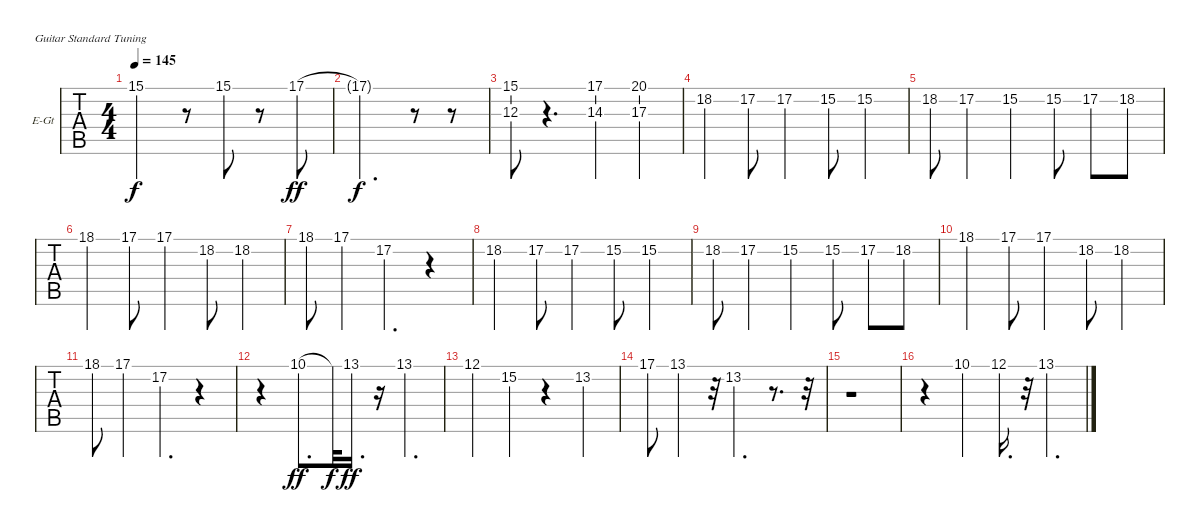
\defaultSystemsLayout 4
\bracketExtendMode groupsimilarinstruments
\firstSystemTrackNameOrientation horizontal
\otherSystemsTrackNameOrientation horizontal
\track ("Electric Guitar" "E-Gt") {instrument distortionguitar}
\staff {tabs}
\tuning (E4 B3 G3 D3 A2 E2)
\ts (4 4)
\tempo 145
\clef g2
\scale
0.333333
\ks c
15.1{t}.2{dy f} r.8 15.1.8 r.8 17.1.8{dy ff} |
\scale
0.333333 17.1{t}.2{d dy f} r.8 r.8 |
\scale
0.333333 (15.1 12.3).8 r.4{d} (17.1 14.3).4 (20.1 17.3).4 |
\scale
0.333333 18.2.4 17.2.8 17.2.4 15.2.8 15.2.4 |
\scale
0.333333 18.2.8 17.2.4 15.2.4 15.2.8 17.2.8 18.2.8 |
\scale
0.333333 18.1.4 17.1.8 17.1.4 18.2.8 18.2.4 |
\scale
0.333333 18.1.8 17.1.4 17.2.4{d} r.4 |
\scale
0.333333 18.2.4 17.2.8 17.2.4 15.2.8 15.2.4 |
\scale
0.333333 18.2.8 17.2.4 15.2.4 15.2.8 17.2.8 18.2.8 |
\scale
0.333333 18.1.4 17.1.8 17.1.4 18.2.8 18.2.4 |
\scale
0.333333 18.1.8 17.1.4 17.2.4{d} r.4 |
\scale
0.333333 r.4 10.1.8{d dy ff} 10.1{t}.32{dy f} 13.1.16{d dy ff} r.16 13.1.4{d} |
\scale
0.333333 12.1.4 15.2.4 r.4 13.2.4 |
\scale
0.333333 17.1.8 13.1.4 r.32 13.2.4{d} r.8{d} r.32 |
\scale
0.333333 r.1 |
\scale
0.333333 r.4 10.1.4 12.1.16{d} r.32 13.1.4{d}
